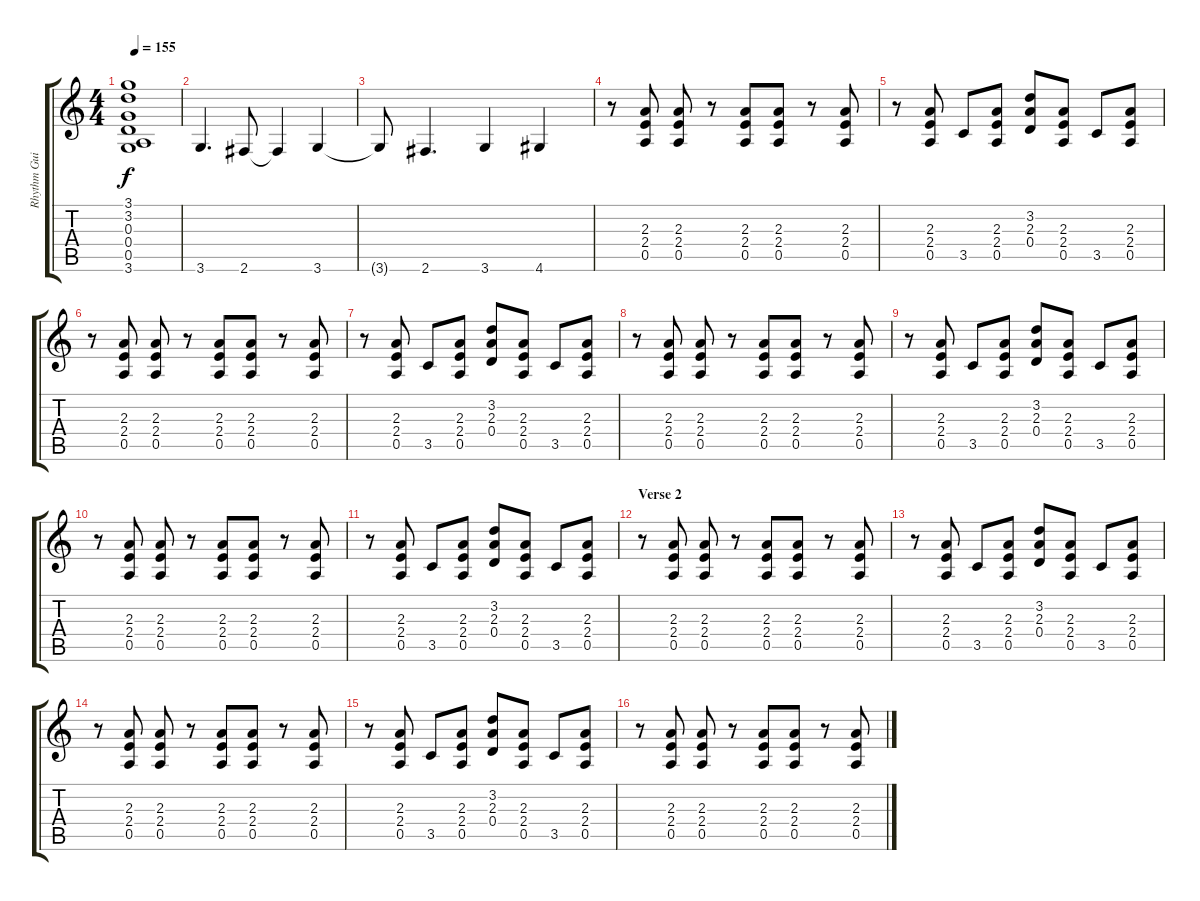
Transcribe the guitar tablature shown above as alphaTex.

\track ("Rhythm Guitar" "Rhythm Gui") {instrument overdrivenguitar}
\staff {score tabs}
\tuning (E4 B3 G3 D3 A2 E2) {hide}
\ts (4 4)
\tempo 155
\clef g2
\ks c
(3.1{t} 3.2{t} 0.3{t} 0.4{t} 0.5{t} 3.6{t}).1{dy f} |
3.6.4{d} 2.6.8 2.6{t}.4 3.6.4 |
3.6{t}.8 2.6.4{d} 3.6.4 4.6.4 |
r.8 (2.3 2.4 0.5).8 (2.3 2.4 0.5).8 r.8 (2.3 2.4 0.5).8 (2.3 2.4 0.5).8 r.8 (2.3 2.4 0.5).8 |
r.8 (2.3 2.4 0.5).8 3.5.8 (2.3 2.4 0.5).8 (3.2 2.3 0.4).8 (2.3 2.4 0.5).8 3.5.8 (2.3 2.4 0.5).8 |
r.8 (2.3 2.4 0.5).8 (2.3 2.4 0.5).8 r.8 (2.3 2.4 0.5).8 (2.3 2.4 0.5).8 r.8 (2.3 2.4 0.5).8 |
r.8 (2.3 2.4 0.5).8 3.5.8 (2.3 2.4 0.5).8 (3.2 2.3 0.4).8 (2.3 2.4 0.5).8 3.5.8 (2.3 2.4 0.5).8 |
r.8 (2.3 2.4 0.5).8 (2.3 2.4 0.5).8 r.8 (2.3 2.4 0.5).8 (2.3 2.4 0.5).8 r.8 (2.3 2.4 0.5).8 |
r.8 (2.3 2.4 0.5).8 3.5.8 (2.3 2.4 0.5).8 (3.2 2.3 0.4).8 (2.3 2.4 0.5).8 3.5.8 (2.3 2.4 0.5).8 |
r.8 (2.3 2.4 0.5).8 (2.3 2.4 0.5).8 r.8 (2.3 2.4 0.5).8 (2.3 2.4 0.5).8 r.8 (2.3 2.4 0.5).8 |
r.8 (2.3 2.4 0.5).8 3.5.8 (2.3 2.4 0.5).8 (3.2 2.3 0.4).8 (2.3 2.4 0.5).8 3.5.8 (2.3 2.4 0.5).8 |
\section ("" "Verse 2")
r.8 (2.3 2.4 0.5).8 (2.3 2.4 0.5).8 r.8 (2.3 2.4 0.5).8 (2.3 2.4 0.5).8 r.8 (2.3 2.4 0.5).8 |
r.8 (2.3 2.4 0.5).8 3.5.8 (2.3 2.4 0.5).8 (3.2 2.3 0.4).8 (2.3 2.4 0.5).8 3.5.8 (2.3 2.4 0.5).8 |
r.8 (2.3 2.4 0.5).8 (2.3 2.4 0.5).8 r.8 (2.3 2.4 0.5).8 (2.3 2.4 0.5).8 r.8 (2.3 2.4 0.5).8 |
r.8 (2.3 2.4 0.5).8 3.5.8 (2.3 2.4 0.5).8 (3.2 2.3 0.4).8 (2.3 2.4 0.5).8 3.5.8 (2.3 2.4 0.5).8 |
r.8 (2.3 2.4 0.5).8 (2.3 2.4 0.5).8 r.8 (2.3 2.4 0.5).8 (2.3 2.4 0.5).8 r.8 (2.3 2.4 0.5).8
